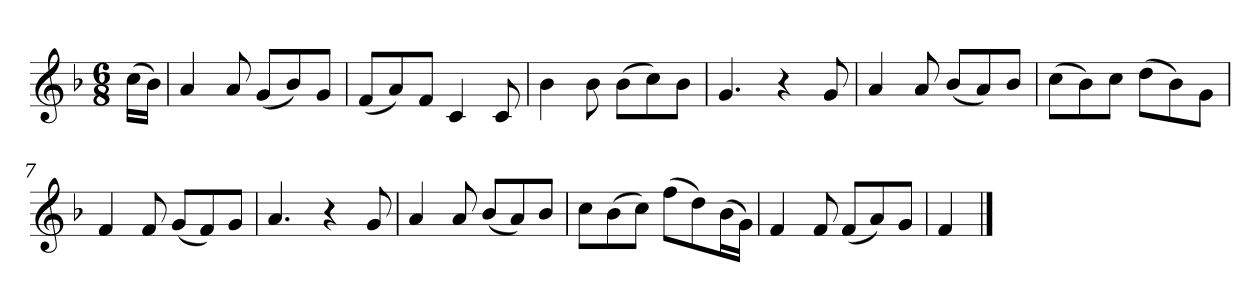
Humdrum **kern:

**kern
*part1
*staff1
*k[b-]
*M6/8
*MM120
=
(16ccLL
16b-JJ)
=1
4a
8a
(8gL
8b-)
8gJ
=2
(8fL
8a)
8fJ
4c
8c
=3
4b-
8b-
(8b-L
8cc)
8b-J
=4
4.g
4r
8g
=5
4a
8a
(8b-L
8a)
8b-J
=6
(8ccL
8b-)
8ccJ
(8ddL
8b-)
8gJ
=7
4f
8f
(8gL
8f)
8gJ
=8
4.a
4r
8g
=9
4a
8a
(8b-L
8a)
8b-J
=10
8ccL
(8b-
8ccJ)
(8ffL
8dd)
(16b-L
16gJJ)
=11
4f
8f
(8fL
8a)
8gJ
=12
4f
==
*-
